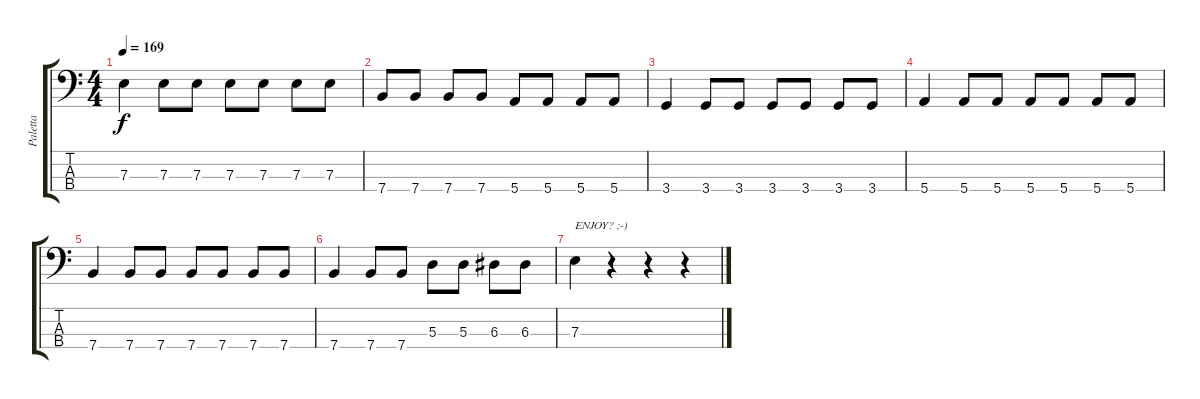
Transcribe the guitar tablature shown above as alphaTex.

\track ("Paletta" "Paletta") {instrument electricbasspick}
\staff {score tabs}
\tuning (G2 D2 A1 E1) {hide}
\ts (4 4)
\tempo 169
\clef f4
\ks c
7.3.4{dy f} 7.3.8 7.3.8 7.3.8 7.3.8 7.3.8 7.3.8 |
7.4.8 7.4.8 7.4.8 7.4.8 5.4.8 5.4.8 5.4.8 5.4.8 |
3.4.4 3.4.8 3.4.8 3.4.8 3.4.8 3.4.8 3.4.8 |
5.4.4 5.4.8 5.4.8 5.4.8 5.4.8 5.4.8 5.4.8 |
7.4.4 7.4.8 7.4.8 7.4.8 7.4.8 7.4.8 7.4.8 |
7.4.4 7.4.8 7.4.8 5.3.8 5.3.8 6.3.8 6.3.8 |
7.3.4{txt "ENJOY? ;-)"} r.4 r.4 r.4
